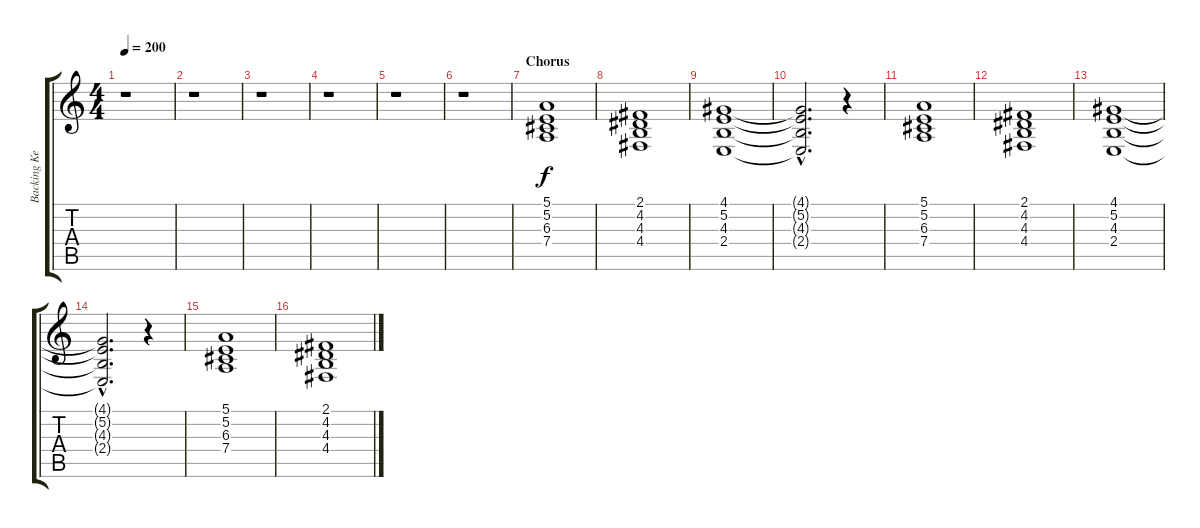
\track ("Backing Keyboards" "Backing Ke") {instrument choiraahs}
\staff {score tabs}
\tuning (E4 B3 G3 D3 A2 E2) {hide}
\ts (4 4)
\tempo 200
\clef g2
\ks c
r.1{dy f} |
r.1 |
r.1 |
r.1 |
r.1 |
r.1 |
\section ("" "Chorus")
(5.1 5.2 6.3 7.4).1 |
(2.1 4.2 4.3 4.4).1 |
(4.1 5.2 4.3 2.4).1 |
(4.1{hac t} 5.2{hac t} 4.3{hac t} 2.4{hac t}).2{d} r.4 |
(5.1 5.2 6.3 7.4).1 |
(2.1 4.2 4.3 4.4).1 |
(4.1 5.2 4.3 2.4).1 |
(4.1{hac t} 5.2{hac t} 4.3{hac t} 2.4{hac t}).2{d} r.4 |
(5.1 5.2 6.3 7.4).1 |
(2.1 4.2 4.3 4.4).1
